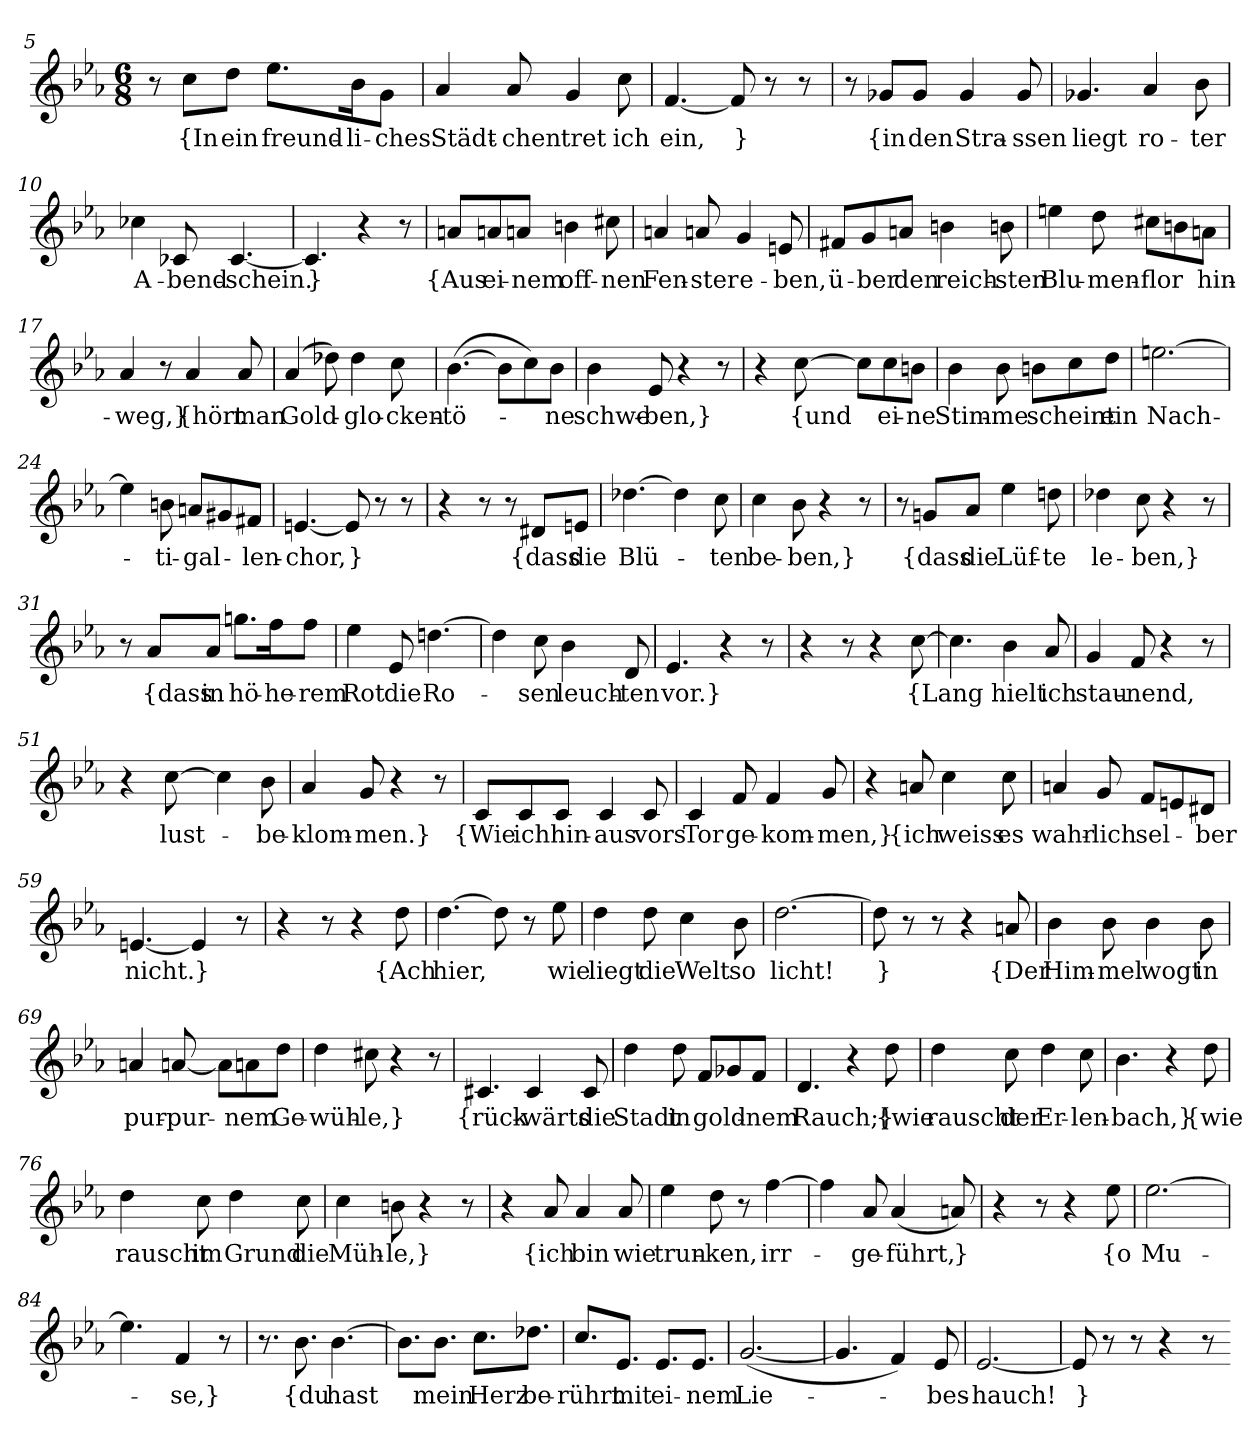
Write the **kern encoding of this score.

**kern	**text
*part1	*part1
*staff1	*staff1
*clefG2	*
*k[b-e-a-]	*
*M6/8	*
=5	=5
8r	.
8cc\L	{In
8dd\J	ein
8.ee-\L	freund-
16b-\K	-li-
8g\J	-ches
=6	=6
4a-	Städt-
8a-	-chen
4g	tret
8cc	ich
=7	=7
[4.f	ein,
8f]	}
8r	.
8r	.
=8	=8
8r	.
8g-X/L	{in
8g-/J	den
4g-	Stra-
8g-	-ssen
=9	=9
4.g-X	liegt
4a-	ro-
8b-	-ter
=10	=10
4cc-X	A-
8c-X	-bend-
[4.c-	-schein.
=11	=11
4.c-]	}
4r	.
8r	.
=13	=13
8an/L	{Aus
8an/	ei-
8an/J	-nem
4bn	off-
8cc#X	-nen
=14	=14
4an	Fen-
8an	-ster
4g	e-
8en	-ben,
=15	=15
8f#X/L	ü-
8g/	-ber
8an/J	den
4bn	reich-
8bn	-sten
=16	=16
4een	Blu-
8dd	-men-
8cc#X\L	-flor
8bn\	.
8an\J	hin-
=17	=17
4a-	-weg,}
8r	.
4a-	{hört
8a-	man
=18	=18
(4a-	Gold-
8dd-X)	.
4dd-	-glo-
8cc	-cken-
=19	=19
([4.b-	-tö-
8b-\L]	.
8cc\)	.
8b-\J	-ne
=20	=20
4b-	schwe-
8e-	-ben,}
4r	.
8r	.
=21	=21
4r	.
[8cc	{und
8cc\L]	.
8cc\	ei-
8bn\J	-ne
=22	=22
4b-	Stim-
8b-	-me
8bn\L	scheint
8cc\	.
8dd\J	ein
=23	=23
[2.een	Nach-
=24	=24
4ee]	.
8bn	-ti-
8an/L	-gal-
8g#X/	.
8f#X/J	-len-
=25	=25
[4.en	-chor,
8en]	}
8r	.
8r	.
=26	=26
4r	.
8r	.
8r	.
8d#X/L	{dass
8en/J	die
=27	=27
[4.dd-X	Blü-
4dd-]	.
8cc	-ten
=28	=28
4cc	be-
8b-	-ben,}
4r	.
8r	.
=29	=29
8r	.
8gn/L	{dass
8a-/J	die
4ee-	Lüf-
8ddn	-te
=30	=30
4dd-X	le-
8cc	-ben,}
4r	.
8r	.
=31	=31
8r	.
8a-/L	{dass
8a-/J	in
8.ggn\L	hö-
16ff\K	-he-
8ff\J	-rem
=32	=32
4ee-	Rot
8e-	die
[4.ddn	Ro-
=33	=33
4ddn]	.
8cc	-sen
4b-	leuch-
8d	-ten
=34	=34
4.e-	vor.}
4r	.
8r	.
=48	=48
4r	.
8r	.
4r	.
[8cc	{Lang
=49	=49
4.cc]	.
4b-	hielt
8a-	ich
=50	=50
4g	stau-
8f	-nend,
4r	.
8r	.
=51	=51
4r	.
[8cc	lust-
4cc]	.
8b-	-be-
=52	=52
4a-	-klom-
8g	-men.}
4r	.
8r	.
=55	=55
8c/L	{Wie
8c/	ich
8c/J	hin-
4c	-aus
8c	vors
=56	=56
4c	Tor
8f	ge-
4f	-kom-
8g	-men,}
=57	=57
4r	.
8an	{ich
4cc	weiss
8cc	es
=58	=58
4an	wahr-
8g	-lich
8f/L	sel-
8en/	.
8d#X/J	-ber
=59	=59
[4.en	nicht.
4en]	}
8r	.
=63	=63
4r	.
8r	.
4r	.
8dd	{Ach
=64	=64
[4.dd	hier,
8dd]	.
8r	.
8ee-	wie
=65	=65
4dd	liegt
8dd	die
4cc	Welt
8b-	so
=66	=66
[2.dd	licht!
=67	=67
8dd]	}
8r	.
8r	.
4r	.
8an	{Der
=68	=68
4b-	Him-
8b-	-mel
4b-	wogt
8b-	in
=69	=69
4an	pur-
[8an	-pur-
8an\L]	.
8an\	-nem
8dd\J	Ge-
=70	=70
4dd	-wüh-
8cc#X	-le,}
4r	.
8r	.
=71	=71
4.c#X	{rück-
4c#	-wärts
8c#	die
=72	=72
4dd	Stadt
8dd	in
8f/L	gold-
8g-X/	.
8f/J	-nem
=73	=73
4.d	Rauch;}
4r	.
8dd	{wie
=74	=74
4dd	rauscht
8cc	der
4dd	Er-
8cc	-len-
=75	=75
4.b-	-bach,}
4r	.
8dd	{wie
=76	=76
4dd	rauscht
8cc	im
4dd	Grund
8cc	die
=77	=77
4cc	Müh-
8bn	-le,}
4r	.
8r	.
=78	=78
4r	.
8a-	{ich
4a-	bin
8a-	wie
=79	=79
4ee-	trun-
8dd	-ken,
8r	.
[4ff	irr-
=80	=80
4ff]	.
8a-	-ge-
(4a-	-führt,
8an)	}
=82	=82
4r	.
8r	.
4r	.
8ee-	{o
=83	=83
[2.ee-	Mu-
=84	=84
4.ee-]	.
4f	-se,}
8r	.
=85	=85
8.r	.
8.b-	{du
[4.b-	hast
=86	=86
8.b-\L]	.
8.b-\J	mein
8.cc\L	Herz
8.dd-X\J	be-
=87	=87
8.cc/L	-rührt
8.e-/J	mit
8.e-/L	ei-
8.e-/J	-nem
=88	=88
([2.g	Lie-
=89	=89
4.g]	.
4f)	.
8e-	-bes-
=90	=90
[2.e-	-hauch!
=91	=91
8e-]	}
8r	.
8r	.
4r	.
8r	.
=-	=-
*-	*-
